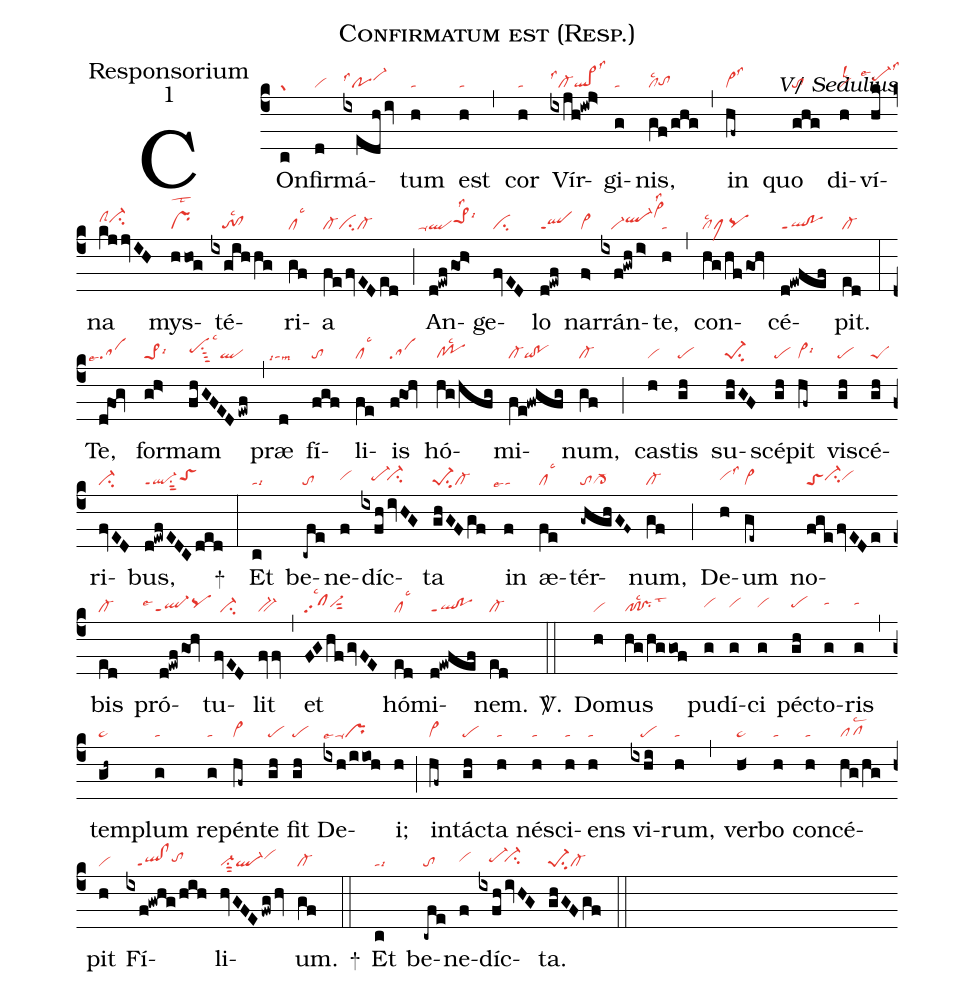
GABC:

name:Confirmatum est (Resp.);
office-part:Responsorium;
mode:1;
commentary:V/ Sedulius;
nabc-lines:1;
%%
(c4)
COn(c|gr)fir(d|vi)má(ixedh/iv|polss1vi-hi)tum(h|ta) est(h|ta) (,)
cor(h|ta) Vír(ixjh!iwj>|cl-lss1ql>lss3)gi(g|ta)nis,(gf/ghg|cllsc2tohg) (,)
in(hf~|vi>lss3) quo(ghg|to) di(h|vilsl2)ví(hk|```pe-hilss3lse4)na(kjjvIH|clShici-hi) mys(hhog|prlst2)té(ixgihhg|///to!cllsc2)ri(gf|cllsc3)a(fe/fvEDed|cl-cicl-) (;)
An(d!ewf/go!h>|```ta-qlpe>1hilss2lsi6)ge(//fvED|ci)lo(d!ewf|qlppt1) nar(f>|vi>)rán(ixf!gwh/i>|///vi-ql-hivi>hklss2)te,(h|ta) (,)
con(hg/hf/gOh|cllsc2clMpqhg)cé(d!ewfef|ql!poppt1)pit.(ed|cl-) (:)
Te,(dfOg|```salse7) for(gh>|pe>1lsi6)mam(fhGFED/ewf|pehhsu1sut3lsc3ql) (,)
præ(d|```talsi7lsm9) fí(fgf|to)li(fe|cllsc3)is(fgOh|sa) hó(hg/hfg|cl!polsc2)mi(fe!fwgfg|cl-qi!po)num,(gf|cl-) (;)
cas(h|vi)tis(gh|pe) su(ghGF|pe-1su2)scé(gh|pe)pit(hf~|vi>lsi6) vi(gh|pe)scé(gh|peS)ri(fvED|ci-)bus,(d!ewfEDCded|ql-ppt1su1sut2toShh) +(:)
Et(c|talsi3) be(-cfe|to)ne(f|vihh)díc(ixfhivHG|///pe-hh`ci-hh)ta(ghGFgf|pe-1su2cl-) in(f|```talse7) æ(fe|cllsc3)tér(-ghghGF~|tocl->)num,(gf|cl-) (;)
De(h|vihhlss3)um(ge~|vi>) no(fge/fvEDe|toSci-hhvihh)bis(ed|cl-) pró(d!ewf/gOh|`````ql-ppt1lse4pqhh)tu(fvED|//ci-)lit(fvfv|bv-) (,)
et(FGhf/gvFE|sflsc2vi-hhsut2) hó(ed|cllsc3)mi(d!ewfef|ql!poppt1)nem.(ed|cl-) <sp>V/</sp>.(::)
Do(h|vi)mus(hg/hggof|pf!prlsc2lst3) pu(g|vihh)dí(g|vihh)ci(g|vihh) péc(gh|pehh)to(g|tahi)ris(g|tahi) (,)
tem(gh~|ta>)plum(g|ta) re(g|ta)pén(hf~|vi>)te(gh|pe) fit(gh|pe) De(ixh/iioh|ta-lse4pr)i;(h) (;)
in(hf~|vi>)tác(gh|pe)ta(h|ta) né(h|ta)sci(h|ta)ens(h|ta) vi(ixhi|///pe)rum,(h|ta) (,)
ver(h<|ta>)bo(h|ta) con(h|ta)cé(hg/hg|pflsc2)pit(h|vi) Fí(ixf!gwhg/hih|///ql!clppt1tohh)li(hvGFEfwg/hv|vi-su1sut2ql-vihi)um.(gf|cl-) +(::)
Et(c|talsi3) be(-cfe|to)ne(f|vihh)díc(ixfhivHG|///pe-hh`ci-hh)ta.(ghGFgf|pe-1su2cl-) (::)
